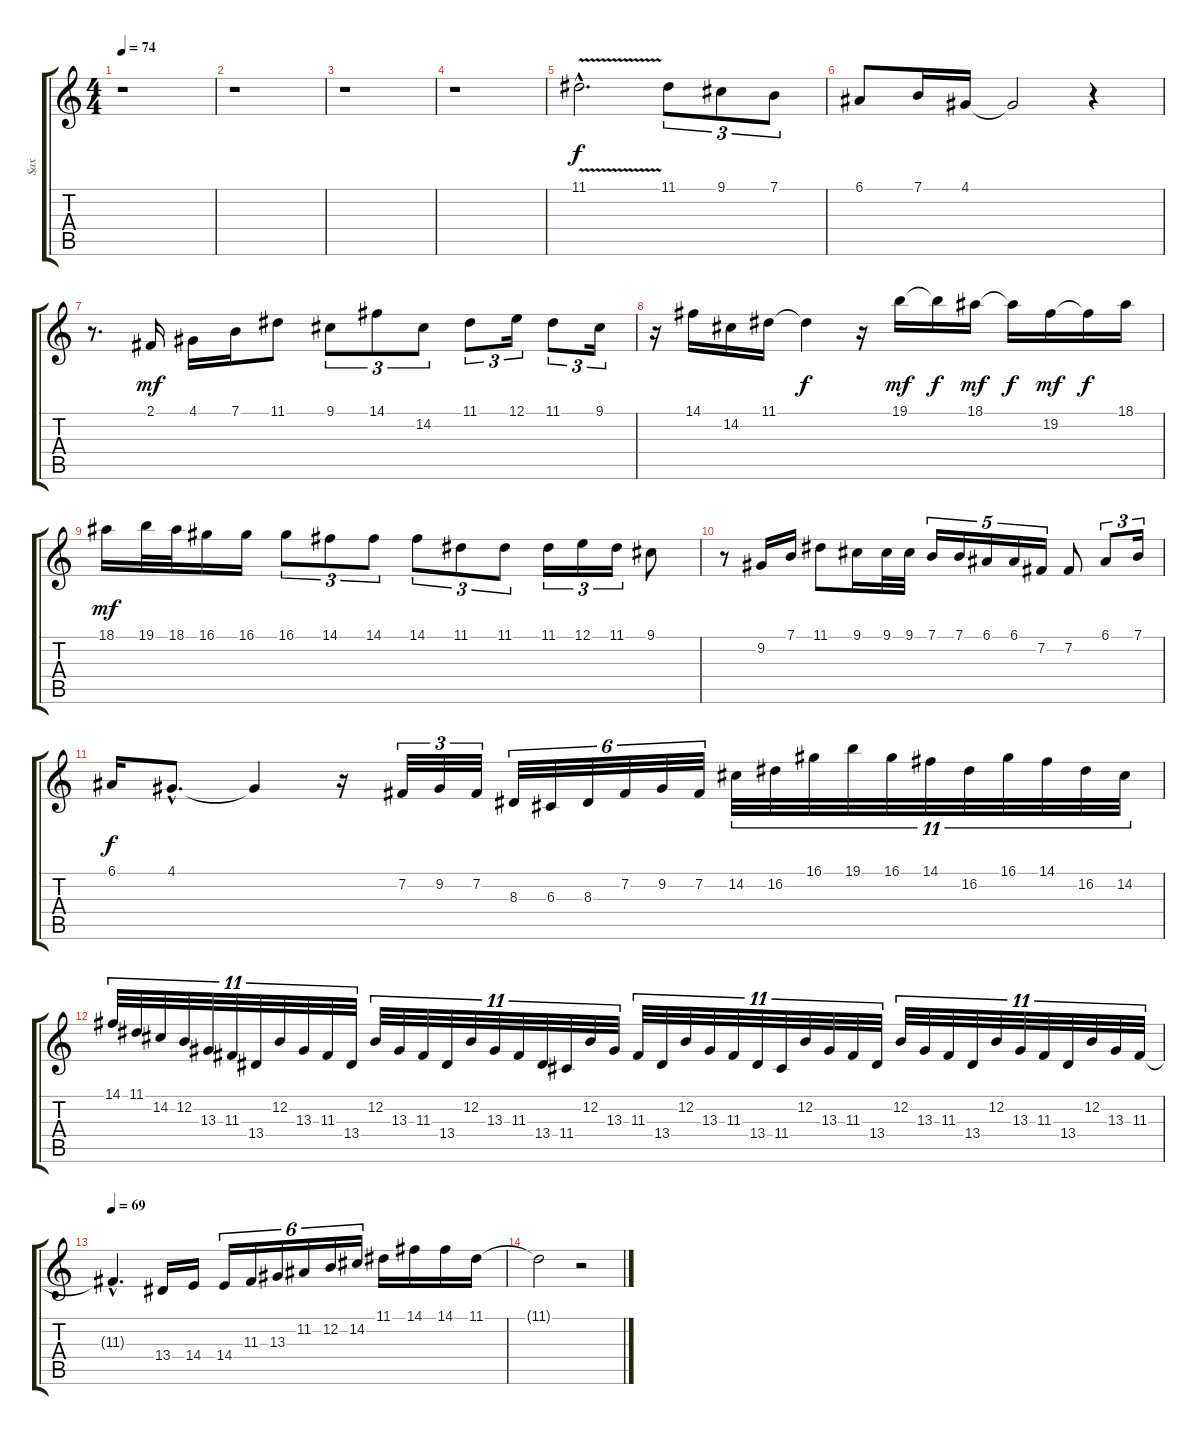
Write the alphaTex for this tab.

\track ("Sax" "Sax") {instrument altosax}
\staff {score tabs}
\tuning (E4 B3 G3 D3 A2 E2) {hide}
\ts (4 4)
\tempo 74
\clef g2
\ks c
r.1{dy f} |
r.1 |
r.1 |
r.1 |
11.1{v hac}.2{d} 11.1.8{tu (3 2)} 9.1.8{tu (3 2)} 7.1.8{tu (3 2)} |
6.1.8 7.1.16 4.1.16 4.1{t}.2 r.4 |
r.8{d} 2.1.16{dy mf} 4.1.16 7.1.16 11.1.8 9.1.8{tu (3 2)} 14.1.8{tu (3 2)} 14.2.8{tu (3 2)} 11.1.8{tu (3 2)} 12.1.16{tu (3 2)} 11.1.8{tu (3 2)} 9.1.16{tu (3 2)} |
r.16 14.1.16 14.2.16 11.1.16 11.1{t}.4{dy f} r.16 19.1.16{dy mf} 19.1{t}.16{dy f} 18.1.16{dy mf} 18.1{t}.16{dy f} 19.2.16{dy mf} 19.2{t}.16{dy f} 18.1.16 |
18.1.16{dy mf} 19.1.32 18.1.32 16.1.16 16.1.16 16.1.8{tu (3 2)} 14.1.8{tu (3 2)} 14.1.8{tu (3 2)} 14.1.8{tu (3 2)} 11.1.8{tu (3 2)} 11.1.8{tu (3 2)} 11.1.16{tu (3 2)} 12.1.16{tu (3 2)} 11.1.16{tu (3 2)} 9.1.8 |
r.8 9.2.16 7.1.16 11.1.8 9.1.16 9.1.32 9.1.32 7.1.16{tu (5 4)} 7.1.16{tu (5 4)} 6.1.16{tu (5 4)} 6.1.16{tu (5 4)} 7.2.16{tu (5 4)} 7.2.8 6.1.8{tu (3 2)} 7.1.16{tu (3 2)} |
6.1.16{dy f} 4.1{hac}.8{d} 4.1{t}.4 r.16 7.2.32{tu (3 2)} 9.2.32{tu (3 2)} 7.2.32{tu (3 2)} 8.3.32{tu (6 4)} 6.3.32{tu (6 4)} 8.3.32{tu (6 4)} 7.2.32{tu (6 4)} 9.2.32{tu (6 4)} 7.2.32{tu (6 4)} 14.2.32{tu (11 8)} 16.2.32{tu (11 8)} 16.1.32{tu (11 8)} 19.1.32{tu (11 8)} 16.1.32{tu (11 8)} 14.1.32{tu (11 8)} 16.2.32{tu (11 8)} 16.1.32{tu (11 8)} 14.1.32{tu (11 8)} 16.2.32{tu (11 8)} 14.2.32{tu (11 8)} |
14.1.32{tu (11 8)} 11.1.32{tu (11 8)} 14.2.32{tu (11 8)} 12.2.32{tu (11 8)} 13.3.32{tu (11 8)} 11.3.32{tu (11 8)} 13.4.32{tu (11 8)} 12.2.32{tu (11 8)} 13.3.32{tu (11 8)} 11.3.32{tu (11 8)} 13.4.32{tu (11 8)} 12.2.32{tu (11 8)} 13.3.32{tu (11 8)} 11.3.32{tu (11 8)} 13.4.32{tu (11 8)} 12.2.32{tu (11 8)} 13.3.32{tu (11 8)} 11.3.32{tu (11 8)} 13.4.32{tu (11 8)} 11.4.32{tu (11 8)} 12.2.32{tu (11 8)} 13.3.32{tu (11 8)} 11.3.32{tu (11 8)} 13.4.32{tu (11 8)} 12.2.32{tu (11 8)} 13.3.32{tu (11 8)} 11.3.32{tu (11 8)} 13.4.32{tu (11 8)} 11.4.32{tu (11 8)} 12.2.32{tu (11 8)} 13.3.32{tu (11 8)} 11.3.32{tu (11 8)} 13.4.32{tu (11 8)} 12.2.32{tu (11 8)} 13.3.32{tu (11 8)} 11.3.32{tu (11 8)} 13.4.32{tu (11 8)} 12.2.32{tu (11 8)} 13.3.32{tu (11 8)} 11.3.32{tu (11 8)} 13.4.32{tu (11 8)} 12.2.32{tu (11 8)} 13.3.32{tu (11 8)} 11.3.32{tu (11 8)} |
\tempo 69
11.3{hac t}.4{d} 13.4.16 14.4.16 14.4.16{tu (6 4)} 11.3.16{tu (6 4)} 13.3.16{tu (6 4)} 11.2.16{tu (6 4)} 12.2.16{tu (6 4)} 14.2.16{tu (6 4)} 11.1.16 14.1.16 14.1.16 11.1.16 |
11.1{t}.2 r.2
